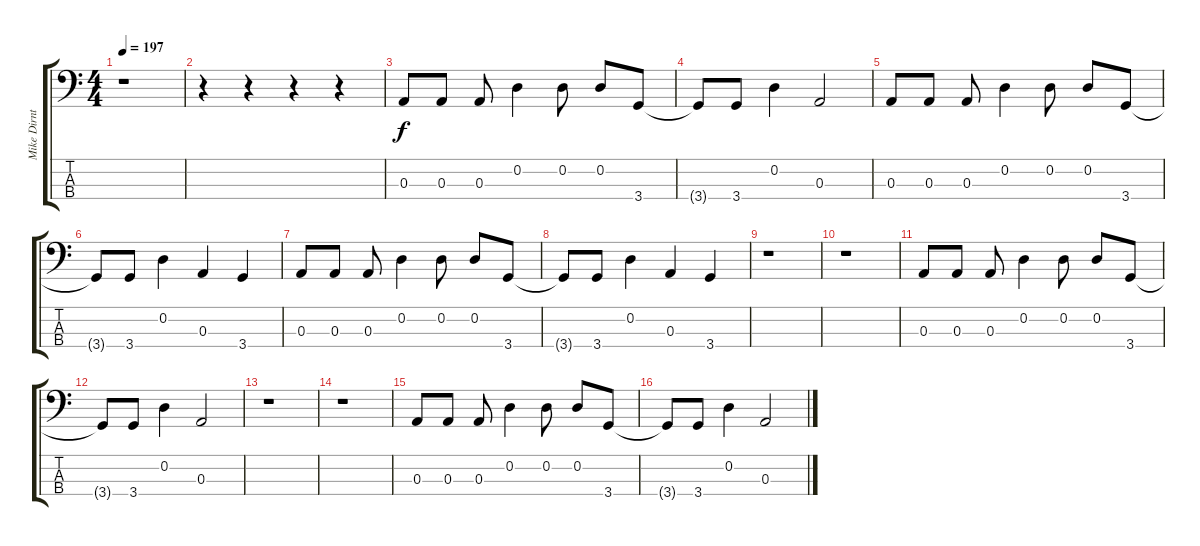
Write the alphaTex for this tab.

\track ("Mike Dirnt (Bass)" "Mike Dirnt") {instrument electricbasspick}
\staff {score tabs}
\tuning (G2 D2 A1 E1) {hide}
\ts (4 4)
\tempo 197
\clef f4
\ks c
r.1{dy f instrument electricbasspick} |
r.4 r.4 r.4 r.4 |
0.3.8 0.3.8 0.3.8 0.2.4 0.2.8 0.2.8 3.4.8 |
3.4{t}.8 3.4.8 0.2.4 0.3.2 |
0.3.8 0.3.8 0.3.8 0.2.4 0.2.8 0.2.8 3.4.8 |
3.4{t}.8 3.4.8 0.2.4 0.3.4 3.4.4 |
0.3.8 0.3.8 0.3.8 0.2.4 0.2.8 0.2.8 3.4.8 |
3.4{t}.8 3.4.8 0.2.4 0.3.4 3.4.4 |
r.1 |
r.1 |
0.3.8 0.3.8 0.3.8 0.2.4 0.2.8 0.2.8 3.4.8 |
3.4{t}.8 3.4.8 0.2.4 0.3.2 |
r.1 |
r.1 |
0.3.8 0.3.8 0.3.8 0.2.4 0.2.8 0.2.8 3.4.8 |
3.4{t}.8 3.4.8 0.2.4 0.3.2
